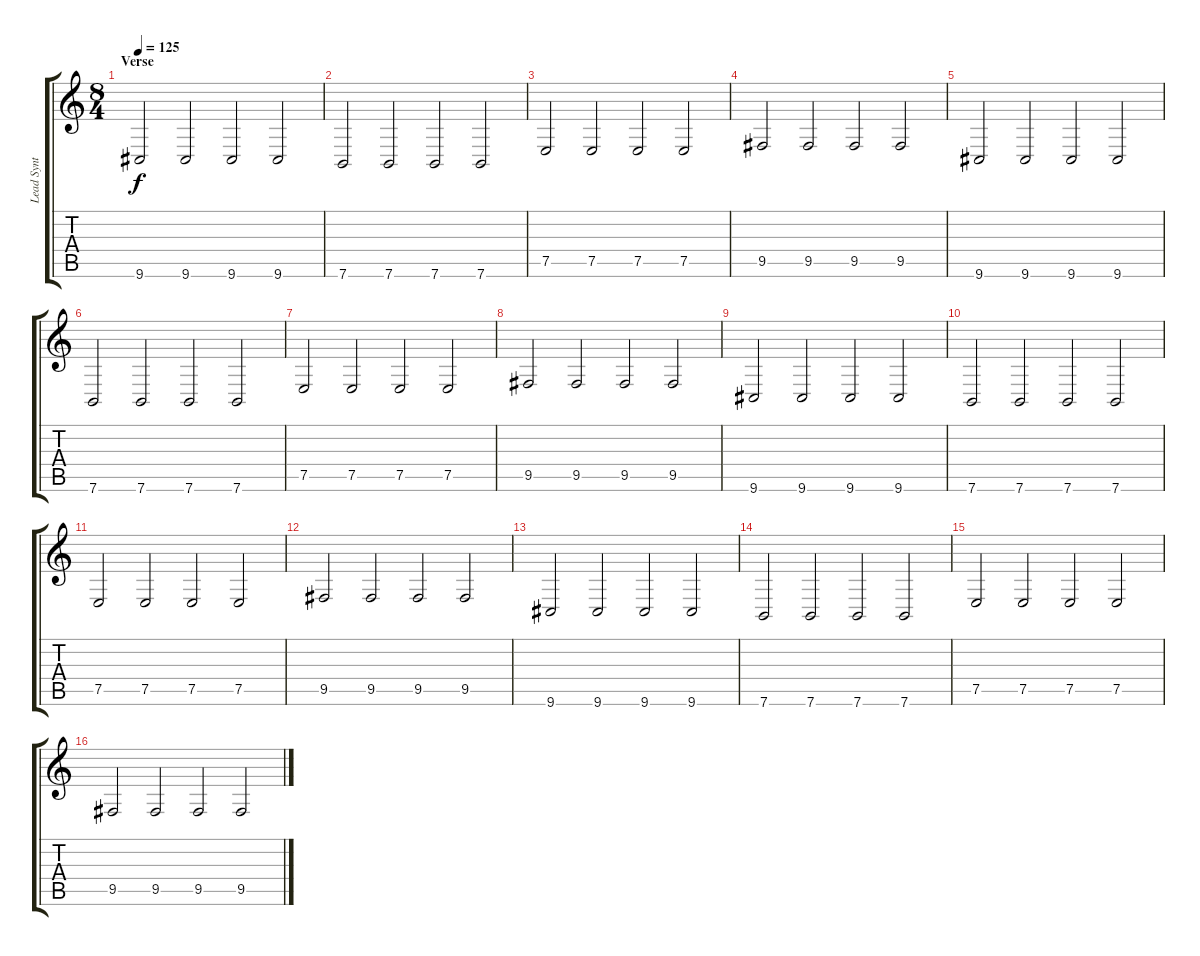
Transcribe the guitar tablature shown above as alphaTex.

\track ("Lead Synt" "Lead Synt") {instrument lead2sawtooth}
\staff {score tabs}
\tuning (E4 B3 G3 D3 A2 E2) {hide}
\ts (8 4)
\section ("" "Verse")
\tempo 125
\clef g2
\ks c
9.6.2{dy f volume 8} 9.6.2 9.6.2 9.6.2 |
7.6.2 7.6.2 7.6.2 7.6.2 |
7.5.2 7.5.2 7.5.2 7.5.2 |
9.5.2 9.5.2 9.5.2 9.5.2 |
9.6.2{volume 11} 9.6.2 9.6.2 9.6.2 |
7.6.2 7.6.2 7.6.2 7.6.2 |
7.5.2 7.5.2 7.5.2 7.5.2 |
9.5.2 9.5.2 9.5.2 9.5.2 |
9.6.2{volume 8} 9.6.2 9.6.2 9.6.2 |
7.6.2 7.6.2 7.6.2 7.6.2 |
7.5.2 7.5.2 7.5.2 7.5.2 |
9.5.2 9.5.2 9.5.2 9.5.2 |
9.6.2{volume 11} 9.6.2 9.6.2 9.6.2 |
7.6.2 7.6.2 7.6.2 7.6.2 |
7.5.2 7.5.2 7.5.2 7.5.2 |
9.5.2 9.5.2 9.5.2 9.5.2
